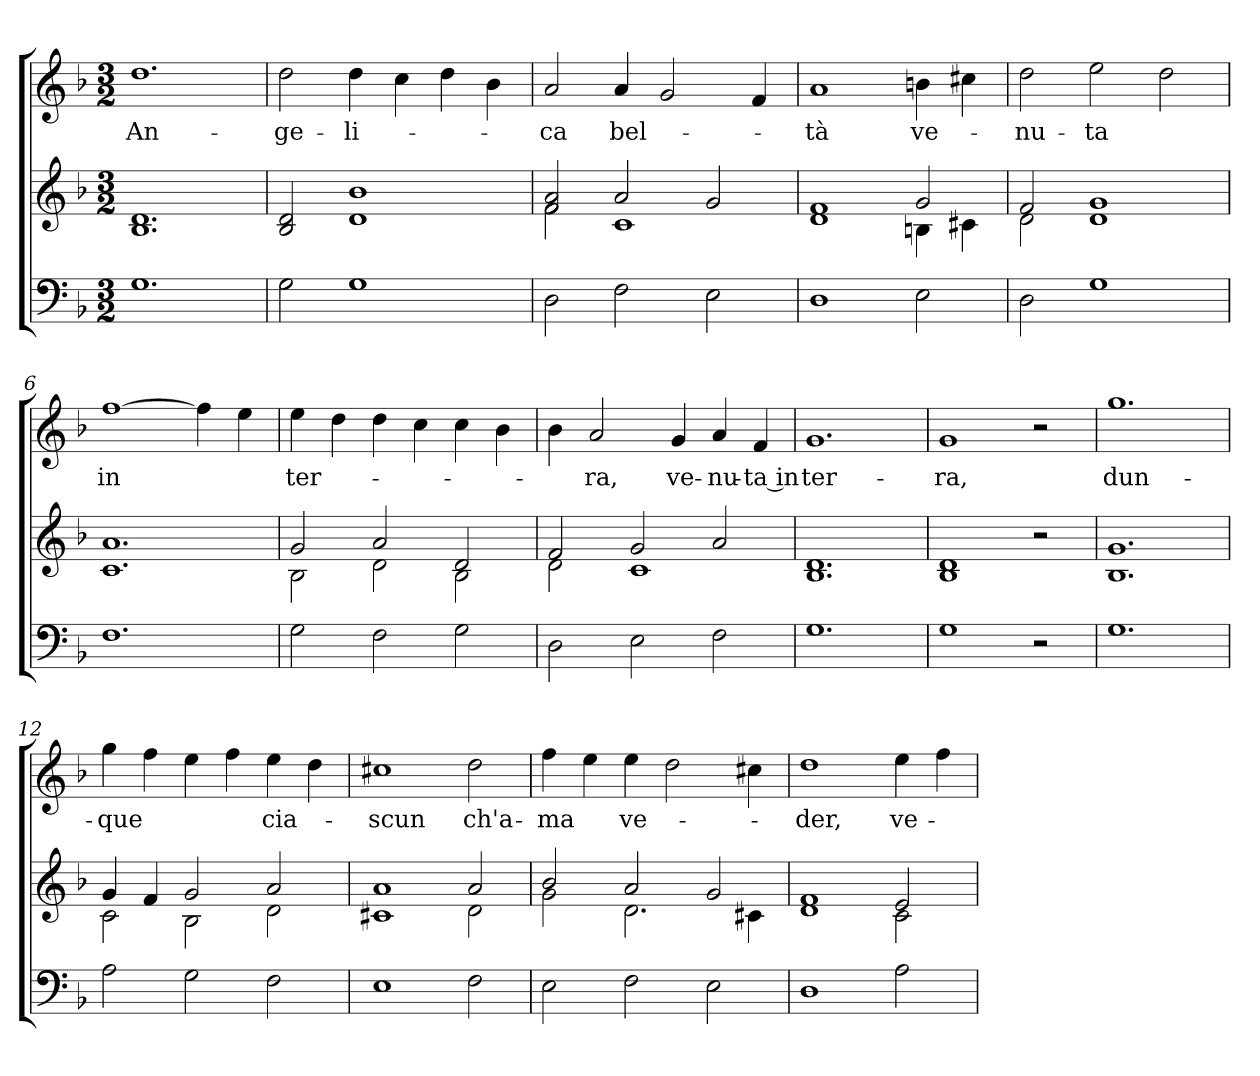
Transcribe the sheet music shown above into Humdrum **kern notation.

**kern	**kern	**kern	**text
*part3	*part2	*part1	*part1
*staff3	*staff2	*staff1	*staff1
*clefF4	*clefG2	*clefG2	*
*k[b-]	*k[b-]	*k[b-]	*
*F:	*F:	*F:	*
*M3/2	*M3/2	*M3/2	*
=1	=1	=1	=1
!	!	!	!LO:LY:b
1.G	1.B-! 1.d!	1.dd	An-
=2	=2	=2	=2
!	!	!	!LO:LY:b
2G\	2B-!/ 2d!/	2dd\	-ge-
!	!	!	!LO:LY:b
1G	1d! 1b-!	4dd\	-li-
.	.	4cc\	.
.	.	4dd\	.
.	.	4b-\	.
=3	=3	=3	=3
*	*^	*	*
!	!	!	!	!LO:LY:b
2D\	2f!/ 2a!/	2f!\	2a/	-ca
!	!	!	!	!LO:LY:b
2F\	2a!/	1c!	4a/	bel-
.	.	.	2g/	.
2E\	2g!/	.	.	.
.	.	.	4f/	.
=4	=4	=4	=4	=4
!	!	!	!	!LO:LY:b
1D	1f!	1d!	1a	-tà
!	!	!	!	!LO:LY:b
2E\	2g!/	4Bn!\	4bn\	ve-
.	.	4c#X!\	4cc#X\	.
!!LO:LB:g=z
=5	=5	=5	=5	=5
!	!	!	!	!LO:LY:b
2D\	2f!/	2d!\	2dd\	-nu-
!	!	!	!	!LO:LY:b
1G	1g!	1d!	2ee\	-ta
.	.	.	2dd\	.
*	*v	*v	*	*
=6	=6	=6	=6
!	!	!	!LO:LY:b
1.F	1.c! 1.a!	[1ff	in
.	.	4ff\]	.
.	.	4ee\	.
=7	=7	=7	=7
*	*^	*	*
!	!	!	!	!LO:LY:b
2G\	2g!/	2B-!\	4ee\	ter-
.	.	.	4dd\	.
2F\	2a!/	2d!\	4dd\	.
.	.	.	4cc\	.
2G\	2d!/	2B-!\	4cc\	.
.	.	.	4b-\	.
=8	=8	=8	=8	=8
2D\	2f!/	2d!\	4b-\	.
!	!	!	!	!LO:LY:b
.	.	.	2a/	-ra,
2E\	2g!/	1c!	.	.
!	!	!	!	!LO:LY:b
.	.	.	4g/	ve-
!	!	!	!	!LO:LY:b
2F\	2a!/	.	4a/	-nu-
!	!	!	!	!LO:LY:b
.	.	.	4f/	-ta in
*	*v	*v	*	*
=9	=9	=9	=9
!	!	!	!LO:LY:b
1.G	1.B-! 1.d!	1.g	ter-
!!LO:LB:g=z
=10	=10	=10	=10
!	!	!	!LO:LY:b
1G	1B-! 1d!	1g	-ra,
2r	2r	2r	.
=11	=11	=11	=11
!	!	!	!LO:LY:b
1.G	1.B-! 1.g!	1.gg	dun-
=12	=12	=12	=12
*	*^	*	*
!	!	!	!	!LO:LY:b
2A\	4g!/	2c!\	4gg\	-que
.	4f!/	.	4ff\	.
2G\	2g!/	2B-!\	4ee\	.
.	.	.	4ff\	.
!	!	!	!	!LO:LY:b
2F\	2a!/	2d!\	4ee\	cia-
.	.	.	4dd\	.
=13	=13	=13	=13	=13
!	!	!	!	!LO:LY:b
1E	1a!	1c#X!	1cc#X	-scun
!	!	!	!	!LO:LY:b
2F\	2a!/	2d!\	2dd\	ch'a-
=14	=14	=14	=14	=14
!	!	!	!	!LO:LY:b
2E\	2b-!/	2g!\	4ff\	-ma
.	.	.	4ee\	.
!	!	!	!	!LO:LY:b
2F\	2a!/	2.d!\	4ee\	ve-
.	.	.	2dd\	.
2E\	2g!/	.	.	.
.	.	4c#X!\	4cc#X\	.
!!LO:PB:g=z
=15	=15	=15	=15	=15
!	!	!	!	!LO:LY:b
1D	1f!	1d!	1dd	-der,
!	!	!	!	!LO:LY:b
2A\	2e!/	2c!\	4ee\	ve-
.	.	.	4ff\	.
*	*v	*v	*	*
=	=	=	=
*-	*-	*-	*-
